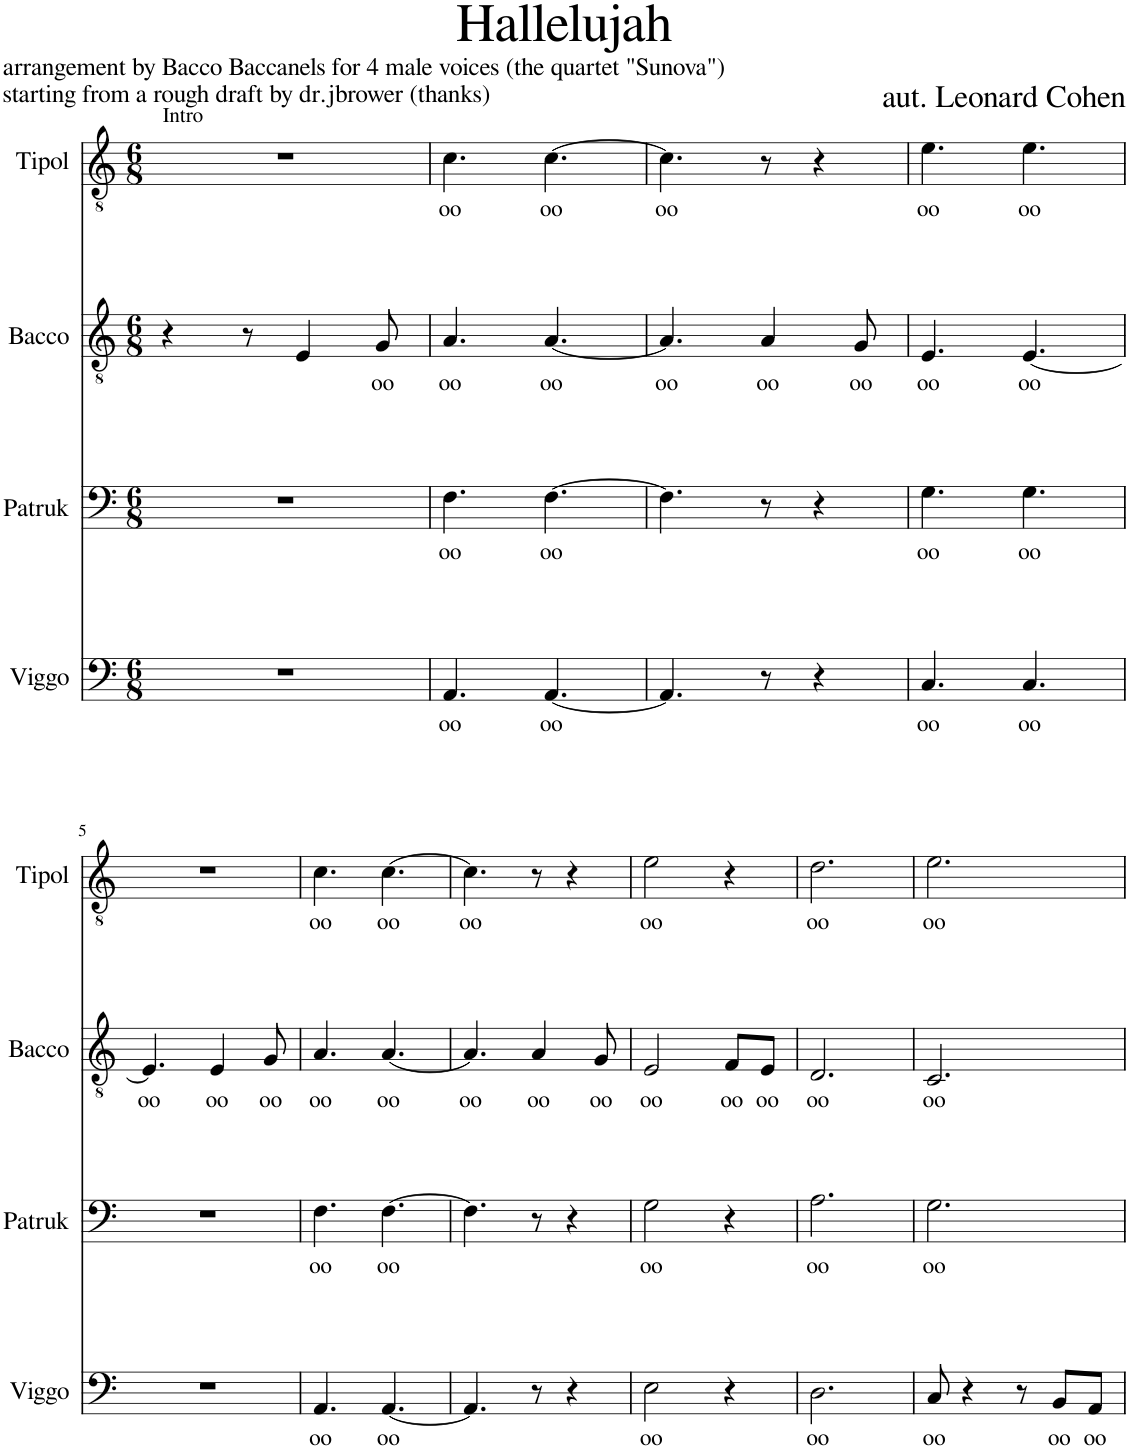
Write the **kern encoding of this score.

**kern	**text	**kern	**text	**kern	**text	**kern	**text
*part4	*part4	*part3	*part3	*part2	*part2	*part1	*part1
*staff4	*staff4	*staff3	*staff3	*staff2	*staff2	*staff1	*staff1
*I"Viggo	*	*I"Patruk	*	*I"Bacco	*	*I"Tipol	*
*I'Viggo	*	*I'Patruk	*	*I'Bacco	*	*I'Tipol	*
*clefF4	*	*clefF4	*	*clefGv2	*	*clefGv2	*
*k[]	*	*k[]	*	*k[]	*	*k[]	*
*M6/8	*	*M6/8	*	*M6/8	*	*M6/8	*
=1	=1	=1	=1	=1	=1	=1	=1
!	!	!	!	!	!	!LO:TX:a:t=Intro	!
2.r	.	2.r	.	4r	.	2.r	.
.	.	.	.	8r	.	.	.
.	.	.	.	4E/	.	.	.
!	!	!	!	!	!LO:LY:b	!	!
.	.	.	.	8G/	oo	.	.
=2	=2	=2	=2	=2	=2	=2	=2
!	!LO:LY:b	!	!LO:LY:b	!	!LO:LY:b	!	!LO:LY:b
4.AA/	oo	4.F\	oo	4.A/	oo	4.c\	oo
!	!LO:LY:b	!	!LO:LY:b	!	!LO:LY:b	!	!LO:LY:b
[4.AA/	oo	[4.F\	oo	[4.A/	oo	[4.c\	oo
=3	=3	=3	=3	=3	=3	=3	=3
!	!	!	!	!	!LO:LY:b	!	!LO:LY:b
4.AA/]	.	4.F\]	.	4.A/]	oo	4.c\]	oo
!	!	!	!	!	!LO:LY:b	!	!
8r	.	8r	.	4A/	oo	8r	.
4r	.	4r	.	.	.	4r	.
!	!	!	!	!	!LO:LY:b	!	!
.	.	.	.	8G/	oo	.	.
=4	=4	=4	=4	=4	=4	=4	=4
!	!LO:LY:b	!	!LO:LY:b	!	!LO:LY:b	!	!LO:LY:b
4.C/	oo	4.G\	oo	4.E/	oo	4.e\	oo
!	!LO:LY:b	!	!LO:LY:b	!	!LO:LY:b	!	!LO:LY:b
4.C/	oo	4.G\	oo	[4.E/	oo	4.e\	oo
!!LO:LB:g=z
=5	=5	=5	=5	=5	=5	=5	=5
!	!	!	!	!	!LO:LY:b	!	!
2.r	.	2.r	.	4.E/]	oo	2.r	.
!	!	!	!	!	!LO:LY:b	!	!
.	.	.	.	4E/	oo	.	.
!	!	!	!	!	!LO:LY:b	!	!
.	.	.	.	8G/	oo	.	.
=6	=6	=6	=6	=6	=6	=6	=6
!	!LO:LY:b	!	!LO:LY:b	!	!LO:LY:b	!	!LO:LY:b
4.AA/	oo	4.F\	oo	4.A/	oo	4.c\	oo
!	!LO:LY:b	!	!LO:LY:b	!	!LO:LY:b	!	!LO:LY:b
[4.AA/	oo	[4.F\	oo	[4.A/	oo	[4.c\	oo
=7	=7	=7	=7	=7	=7	=7	=7
!	!	!	!	!	!LO:LY:b	!	!LO:LY:b
4.AA/]	.	4.F\]	.	4.A/]	oo	4.c\]	oo
!	!	!	!	!	!LO:LY:b	!	!
8r	.	8r	.	4A/	oo	8r	.
4r	.	4r	.	.	.	4r	.
!	!	!	!	!	!LO:LY:b	!	!
.	.	.	.	8G/	oo	.	.
=8	=8	=8	=8	=8	=8	=8	=8
!	!LO:LY:b	!	!LO:LY:b	!	!LO:LY:b	!	!LO:LY:b
2E\	oo	2G\	oo	2E/	oo	2e\	oo
!	!	!	!	!	!LO:LY:b	!	!
4r	.	4r	.	8F/L	oo	4r	.
!	!	!	!	!	!LO:LY:b	!	!
.	.	.	.	8E/J	oo	.	.
=9	=9	=9	=9	=9	=9	=9	=9
!	!LO:LY:b	!	!LO:LY:b	!	!LO:LY:b	!	!LO:LY:b
2.D\	oo	2.A\	oo	2.D/	oo	2.d\	oo
=10	=10	=10	=10	=10	=10	=10	=10
!	!LO:LY:b	!	!LO:LY:b	!	!LO:LY:b	!	!LO:LY:b
8C/	oo	2.G\	oo	2.C/	oo	2.e\	oo
4r	.	.	.	.	.	.	.
8r	.	.	.	.	.	.	.
!	!LO:LY:b	!	!	!	!	!	!
8BB/L	oo	.	.	.	.	.	.
!	!LO:LY:b	!	!	!	!	!	!
8AA/J	oo	.	.	.	.	.	.
=	=	=	=	=	=	=	=
*-	*-	*-	*-	*-	*-	*-	*-
